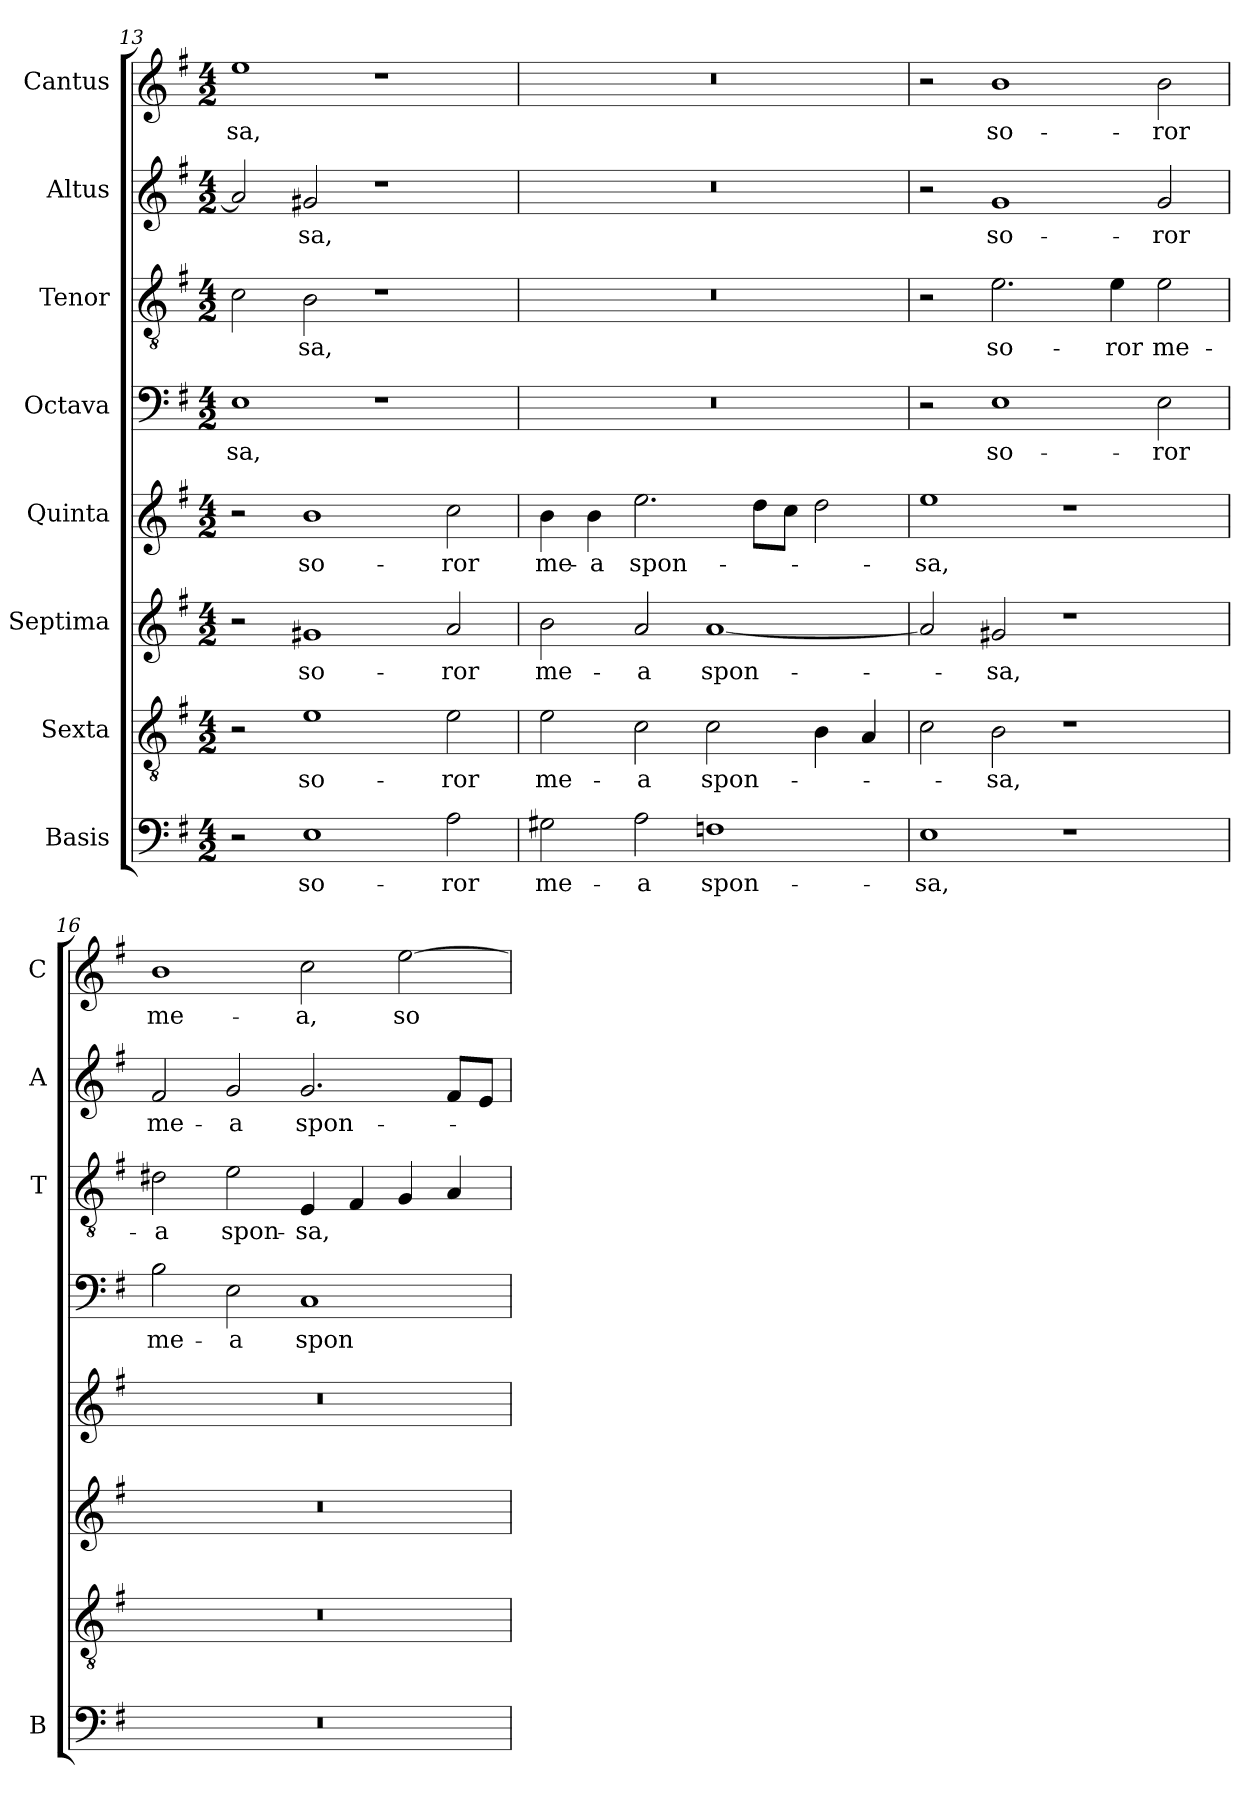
**kern	**text	**kern	**text	**kern	**text	**kern	**text	**kern	**text	**kern	**text	**kern	**text	**kern	**text
*part8	*part8	*part7	*part7	*part6	*part6	*part5	*part5	*part4	*part4	*part3	*part3	*part2	*part2	*part1	*part1
*staff8	*staff8	*staff7	*staff7	*staff6	*staff6	*staff5	*staff5	*staff4	*staff4	*staff3	*staff3	*staff2	*staff2	*staff1	*staff1
*I"Basis	*	*I"Sexta	*	*I"Septima	*	*I"Quinta	*	*I"Octava	*	*I"Tenor	*	*I"Altus	*	*I"Cantus	*
*I'B	*	*	*	*	*	*	*	*	*	*I'T	*	*I'A	*	*I'C	*
*clefF4	*	*clefGv2	*	*clefG2	*	*clefG2	*	*clefF4	*	*clefGv2	*	*clefG2	*	*clefG2	*
*k[f#]	*	*k[f#]	*	*k[f#]	*	*k[f#]	*	*k[f#]	*	*k[f#]	*	*k[f#]	*	*k[f#]	*
*G:	*	*G:	*	*G:	*	*G:	*	*G:	*	*G:	*	*G:	*	*G:	*
*M4/2	*	*M4/2	*	*M4/2	*	*M4/2	*	*M4/2	*	*M4/2	*	*M4/2	*	*M4/2	*
=13	=13	=13	=13	=13	=13	=13	=13	=13	=13	=13	=13	=13	=13	=13	=13
!	!	!	!	!	!	!	!	!	!LO:LY:b	!	!	!	!	!	!LO:LY:b
2r	.	2r	.	2r	.	2r	.	1E	-sa,	2c\	.	2a/]	.	1ee	-sa,
!	!LO:LY:b	!	!LO:LY:b	!	!LO:LY:b	!	!LO:LY:b	!	!	!	!LO:LY:b	!	!LO:LY:b	!	!
1E	so-	1e	so-	1g#X	so-	1b	so-	.	.	2B\	-sa,	2g#X/	-sa,	.	.
.	.	.	.	.	.	.	.	1r	.	1r	.	1r	.	1r	.
!	!LO:LY:b	!	!LO:LY:b	!	!LO:LY:b	!	!LO:LY:b	!	!	!	!	!	!	!	!
2A\	-ror	2e\	-ror	2a/	-ror	2cc\	-ror	.	.	.	.	.	.	.	.
!!LO:PB:g=z
=14	=14	=14	=14	=14	=14	=14	=14	=14	=14	=14	=14	=14	=14	=14	=14
!	!LO:LY:b	!	!LO:LY:b	!	!LO:LY:b	!	!LO:LY:b	!	!	!	!	!	!	!	!
2G#X\	me-	2e\	me-	2b\	me-	4b\	me-	0r	.	0r	.	0r	.	0r	.
!	!	!	!	!	!	!	!LO:LY:b	!	!	!	!	!	!	!	!
.	.	.	.	.	.	4b\	-a	.	.	.	.	.	.	.	.
!	!LO:LY:b	!	!LO:LY:b	!	!LO:LY:b	!	!LO:LY:b	!	!	!	!	!	!	!	!
2A\	-a	2c\	-a	2a/	-a	2.ee\	spon-	.	.	.	.	.	.	.	.
!	!LO:LY:b	!	!LO:LY:b	!	!LO:LY:b	!	!	!	!	!	!	!	!	!	!
1Fn	spon-	2c\	spon-	[1a	spon-	.	.	.	.	.	.	.	.	.	.
.	.	.	.	.	.	8dd\L	.	.	.	.	.	.	.	.	.
.	.	.	.	.	.	8cc\J	.	.	.	.	.	.	.	.	.
.	.	4B\	.	.	.	2dd\	.	.	.	.	.	.	.	.	.
.	.	4A/	.	.	.	.	.	.	.	.	.	.	.	.	.
=15	=15	=15	=15	=15	=15	=15	=15	=15	=15	=15	=15	=15	=15	=15	=15
!	!LO:LY:b	!	!	!	!	!	!LO:LY:b	!	!	!	!	!	!	!	!
1E	-sa,	2c\	.	2a/]	.	1ee	-sa,	2r	.	2r	.	2r	.	2r	.
!	!	!	!LO:LY:b	!	!LO:LY:b	!	!	!	!LO:LY:b	!	!LO:LY:b	!	!LO:LY:b	!	!LO:LY:b
.	.	2B\	-sa,	2g#X/	-sa,	.	.	1E	so-	2.e\	so-	1g	so-	1b	so-
1r	.	1r	.	1r	.	1r	.	.	.	.	.	.	.	.	.
!	!	!	!	!	!	!	!	!	!	!	!LO:LY:b	!	!	!	!
.	.	.	.	.	.	.	.	.	.	4e\	-ror	.	.	.	.
!	!	!	!	!	!	!	!	!	!LO:LY:b	!	!LO:LY:b	!	!LO:LY:b	!	!LO:LY:b
.	.	.	.	.	.	.	.	2E\	-ror	2e\	me-	2g/	-ror	2b\	-ror
=16	=16	=16	=16	=16	=16	=16	=16	=16	=16	=16	=16	=16	=16	=16	=16
!	!	!	!	!	!	!	!	!	!LO:LY:b	!	!LO:LY:b	!	!LO:LY:b	!	!LO:LY:b
0r	.	0r	.	0r	.	0r	.	2B\	me-	2d#X\	-a	2f#/	me-	1b	me-
!	!	!	!	!	!	!	!	!	!LO:LY:b	!	!LO:LY:b	!	!LO:LY:b	!	!
.	.	.	.	.	.	.	.	2E\	-a	2e\	spon-	2g/	-a	.	.
!	!	!	!	!	!	!	!	!	!LO:LY:b	!	!LO:LY:b	!	!LO:LY:b	!	!LO:LY:b
.	.	.	.	.	.	.	.	1C	spon-	4E/	-sa,	2.g/	spon-	2cc\	-a,
.	.	.	.	.	.	.	.	.	.	4F#/	.	.	.	.	.
!	!	!	!	!	!	!	!	!	!	!	!	!	!	!	!LO:LY:b
.	.	.	.	.	.	.	.	.	.	4G/	.	.	.	[2ee\	so-
.	.	.	.	.	.	.	.	.	.	4A/	.	8f#/L	.	.	.
.	.	.	.	.	.	.	.	.	.	.	.	8e/J	.	.	.
=	=	=	=	=	=	=	=	=	=	=	=	=	=	=	=
*-	*-	*-	*-	*-	*-	*-	*-	*-	*-	*-	*-	*-	*-	*-	*-
